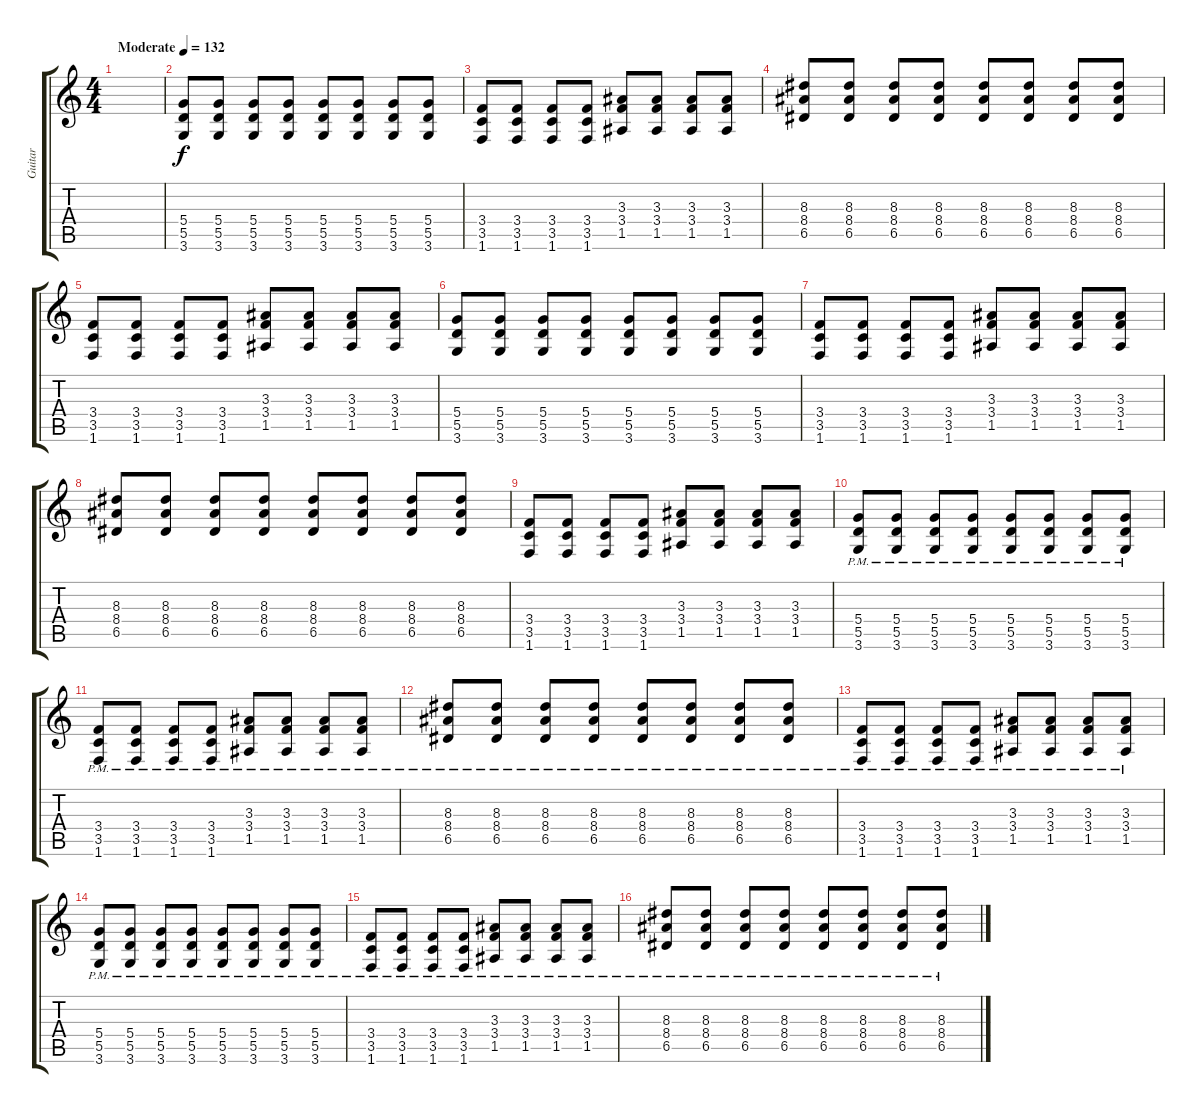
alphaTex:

\track ("Guitar" "Guitar") {instrument distortionguitar}
\staff {score tabs}
\tuning (E4 B3 G3 D3 A2 E2) {hide}
\ts (4 4)
\tempo (132 "Moderate")
\clef g2
\ks c
|
(5.4 5.5 3.6).8 (5.4 5.5 3.6).8 (5.4 5.5 3.6).8 (5.4 5.5 3.6).8 (5.4 5.5 3.6).8 (5.4 5.5 3.6).8 (5.4 5.5 3.6).8 (5.4 5.5 3.6).8 |
(3.4 3.5 1.6).8 (3.4 3.5 1.6).8 (3.4 3.5 1.6).8 (3.4 3.5 1.6).8 (3.3 3.4 1.5).8 (3.3 3.4 1.5).8 (3.3 3.4 1.5).8 (3.3 3.4 1.5).8 |
(8.3 8.4 6.5).8 (8.3 8.4 6.5).8 (8.3 8.4 6.5).8 (8.3 8.4 6.5).8 (8.3 8.4 6.5).8 (8.3 8.4 6.5).8 (8.3 8.4 6.5).8 (8.3 8.4 6.5).8 |
(3.4 3.5 1.6).8 (3.4 3.5 1.6).8 (3.4 3.5 1.6).8 (3.4 3.5 1.6).8 (3.3 3.4 1.5).8 (3.3 3.4 1.5).8 (3.3 3.4 1.5).8 (3.3 3.4 1.5).8 |
(5.4 5.5 3.6).8 (5.4 5.5 3.6).8 (5.4 5.5 3.6).8 (5.4 5.5 3.6).8 (5.4 5.5 3.6).8 (5.4 5.5 3.6).8 (5.4 5.5 3.6).8 (5.4 5.5 3.6).8 |
(3.4 3.5 1.6).8 (3.4 3.5 1.6).8 (3.4 3.5 1.6).8 (3.4 3.5 1.6).8 (3.3 3.4 1.5).8 (3.3 3.4 1.5).8 (3.3 3.4 1.5).8 (3.3 3.4 1.5).8 |
(8.3 8.4 6.5).8 (8.3 8.4 6.5).8 (8.3 8.4 6.5).8 (8.3 8.4 6.5).8 (8.3 8.4 6.5).8 (8.3 8.4 6.5).8 (8.3 8.4 6.5).8 (8.3 8.4 6.5).8 |
(3.4 3.5 1.6).8 (3.4 3.5 1.6).8 (3.4 3.5 1.6).8 (3.4 3.5 1.6).8 (3.3 3.4 1.5).8 (3.3 3.4 1.5).8 (3.3 3.4 1.5).8 (3.3 3.4 1.5).8 |
(5.4{pm} 5.5{pm} 3.6{pm}).8 (5.4{pm} 5.5{pm} 3.6{pm}).8 (5.4{pm} 5.5{pm} 3.6{pm}).8 (5.4{pm} 5.5{pm} 3.6{pm}).8 (5.4{pm} 5.5{pm} 3.6{pm}).8 (5.4{pm} 5.5{pm} 3.6{pm}).8 (5.4{pm} 5.5{pm} 3.6{pm}).8 (5.4{pm} 5.5{pm} 3.6{pm}).8 |
(3.4{pm} 3.5{pm} 1.6{pm}).8 (3.4{pm} 3.5{pm} 1.6{pm}).8 (3.4{pm} 3.5{pm} 1.6{pm}).8 (3.4{pm} 3.5{pm} 1.6{pm}).8 (3.3{pm} 3.4{pm} 1.5{pm}).8 (3.3{pm} 3.4{pm} 1.5{pm}).8 (3.3{pm} 3.4{pm} 1.5{pm}).8 (3.3{pm} 3.4{pm} 1.5{pm}).8 |
(8.3{pm} 8.4{pm} 6.5{pm}).8 (8.3{pm} 8.4{pm} 6.5{pm}).8 (8.3{pm} 8.4{pm} 6.5{pm}).8 (8.3{pm} 8.4{pm} 6.5{pm}).8 (8.3{pm} 8.4{pm} 6.5{pm}).8 (8.3{pm} 8.4{pm} 6.5{pm}).8 (8.3{pm} 8.4{pm} 6.5{pm}).8 (8.3{pm} 8.4{pm} 6.5{pm}).8 |
(3.4{pm} 3.5{pm} 1.6{pm}).8 (3.4{pm} 3.5{pm} 1.6{pm}).8 (3.4{pm} 3.5{pm} 1.6{pm}).8 (3.4{pm} 3.5{pm} 1.6{pm}).8 (3.3{pm} 3.4{pm} 1.5{pm}).8 (3.3{pm} 3.4{pm} 1.5{pm}).8 (3.3{pm} 3.4{pm} 1.5{pm}).8 (3.3{pm} 3.4{pm} 1.5{pm}).8 |
(5.4{pm} 5.5{pm} 3.6{pm}).8 (5.4{pm} 5.5{pm} 3.6{pm}).8 (5.4{pm} 5.5{pm} 3.6{pm}).8 (5.4{pm} 5.5{pm} 3.6{pm}).8 (5.4{pm} 5.5{pm} 3.6{pm}).8 (5.4{pm} 5.5{pm} 3.6{pm}).8 (5.4{pm} 5.5{pm} 3.6{pm}).8 (5.4{pm} 5.5{pm} 3.6{pm}).8 |
(3.4{pm} 3.5{pm} 1.6{pm}).8 (3.4{pm} 3.5{pm} 1.6{pm}).8 (3.4{pm} 3.5{pm} 1.6{pm}).8 (3.4{pm} 3.5{pm} 1.6{pm}).8 (3.3{pm} 3.4{pm} 1.5{pm}).8 (3.3{pm} 3.4{pm} 1.5{pm}).8 (3.3{pm} 3.4{pm} 1.5{pm}).8 (3.3{pm} 3.4{pm} 1.5{pm}).8 |
(8.3{pm} 8.4{pm} 6.5{pm}).8 (8.3{pm} 8.4{pm} 6.5{pm}).8 (8.3{pm} 8.4{pm} 6.5{pm}).8 (8.3{pm} 8.4{pm} 6.5{pm}).8 (8.3{pm} 8.4{pm} 6.5{pm}).8 (8.3{pm} 8.4{pm} 6.5{pm}).8 (8.3{pm} 8.4{pm} 6.5{pm}).8 (8.3{pm} 8.4{pm} 6.5{pm}).8
